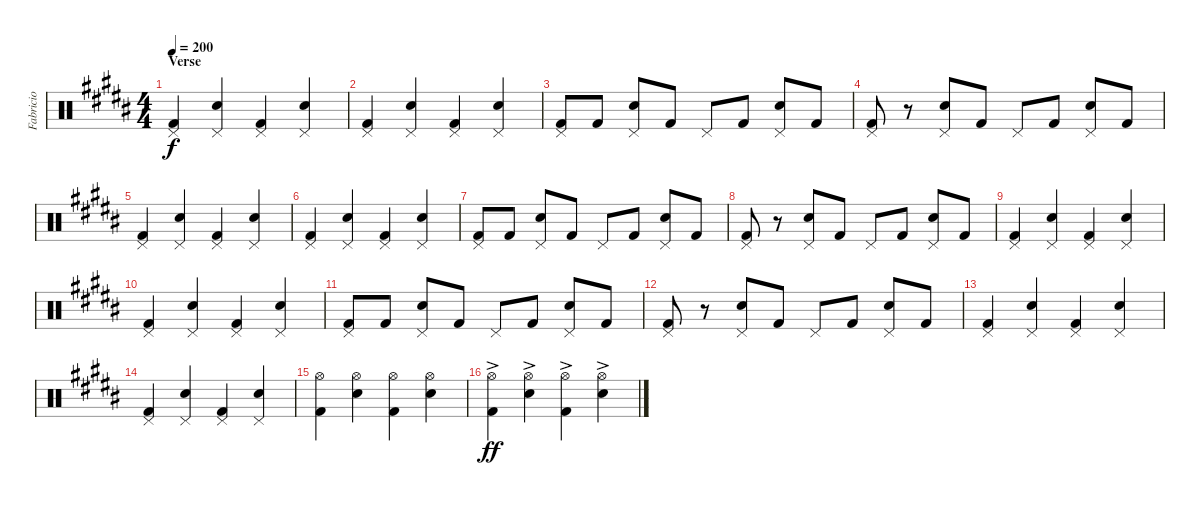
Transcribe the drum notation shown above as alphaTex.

\track ("Fabricio" "Fabricio") {instrument percussion}
\staff {score}
\articulation defaults
\ts (4 4)
\section ("" "Verse")
\tempo 200
\clef neutral
\ks b
("Pedal Hi-Hat (hit)" "Kick (hit) 2").4{dy f} ("Pedal Hi-Hat (hit)" "Electric Snare (hit)").4 ("Pedal Hi-Hat (hit)" "Kick (hit) 2").4 ("Pedal Hi-Hat (hit)" "Electric Snare (hit)").4 |
("Pedal Hi-Hat (hit)" "Kick (hit) 2").4 ("Pedal Hi-Hat (hit)" "Electric Snare (hit)").4 ("Pedal Hi-Hat (hit)" "Kick (hit) 2").4 ("Pedal Hi-Hat (hit)" "Electric Snare (hit)").4 |
("Pedal Hi-Hat (hit)" "Kick (hit) 2").8 "Kick (hit) 2".8 ("Pedal Hi-Hat (hit)" "Electric Snare (hit)").8 "Kick (hit) 2".8 "Pedal Hi-Hat (hit)".8 "Kick (hit) 2".8 ("Pedal Hi-Hat (hit)" "Electric Snare (hit)").8 "Kick (hit) 2".8 |
("Pedal Hi-Hat (hit)" "Kick (hit) 2").8 r.8 ("Pedal Hi-Hat (hit)" "Electric Snare (hit)").8 "Kick (hit) 2".8 "Pedal Hi-Hat (hit)".8 "Kick (hit) 2".8 ("Pedal Hi-Hat (hit)" "Electric Snare (hit)").8 "Kick (hit) 2".8 |
("Pedal Hi-Hat (hit)" "Kick (hit) 2").4 ("Pedal Hi-Hat (hit)" "Electric Snare (hit)").4 ("Pedal Hi-Hat (hit)" "Kick (hit) 2").4 ("Pedal Hi-Hat (hit)" "Electric Snare (hit)").4 |
("Pedal Hi-Hat (hit)" "Kick (hit) 2").4 ("Pedal Hi-Hat (hit)" "Electric Snare (hit)").4 ("Pedal Hi-Hat (hit)" "Kick (hit) 2").4 ("Pedal Hi-Hat (hit)" "Electric Snare (hit)").4 |
("Pedal Hi-Hat (hit)" "Kick (hit) 2").8 "Kick (hit) 2".8 ("Pedal Hi-Hat (hit)" "Electric Snare (hit)").8 "Kick (hit) 2".8 "Pedal Hi-Hat (hit)".8 "Kick (hit) 2".8 ("Pedal Hi-Hat (hit)" "Electric Snare (hit)").8 "Kick (hit) 2".8 |
("Pedal Hi-Hat (hit)" "Kick (hit) 2").8 r.8 ("Pedal Hi-Hat (hit)" "Electric Snare (hit)").8 "Kick (hit) 2".8 "Pedal Hi-Hat (hit)".8 "Kick (hit) 2".8 ("Pedal Hi-Hat (hit)" "Electric Snare (hit)").8 "Kick (hit) 2".8 |
("Pedal Hi-Hat (hit)" "Kick (hit) 2").4 ("Pedal Hi-Hat (hit)" "Electric Snare (hit)").4 ("Pedal Hi-Hat (hit)" "Kick (hit) 2").4 ("Pedal Hi-Hat (hit)" "Electric Snare (hit)").4 |
("Pedal Hi-Hat (hit)" "Kick (hit) 2").4 ("Pedal Hi-Hat (hit)" "Electric Snare (hit)").4 ("Pedal Hi-Hat (hit)" "Kick (hit) 2").4 ("Pedal Hi-Hat (hit)" "Electric Snare (hit)").4 |
("Pedal Hi-Hat (hit)" "Kick (hit) 2").8 "Kick (hit) 2".8 ("Pedal Hi-Hat (hit)" "Electric Snare (hit)").8 "Kick (hit) 2".8 "Pedal Hi-Hat (hit)".8 "Kick (hit) 2".8 ("Pedal Hi-Hat (hit)" "Electric Snare (hit)").8 "Kick (hit) 2".8 |
("Pedal Hi-Hat (hit)" "Kick (hit) 2").8 r.8 ("Pedal Hi-Hat (hit)" "Electric Snare (hit)").8 "Kick (hit) 2".8 "Pedal Hi-Hat (hit)".8 "Kick (hit) 2".8 ("Pedal Hi-Hat (hit)" "Electric Snare (hit)").8 "Kick (hit) 2".8 |
("Pedal Hi-Hat (hit)" "Kick (hit) 2").4 ("Pedal Hi-Hat (hit)" "Electric Snare (hit)").4 ("Pedal Hi-Hat (hit)" "Kick (hit) 2").4 ("Pedal Hi-Hat (hit)" "Electric Snare (hit)").4 |
("Pedal Hi-Hat (hit)" "Kick (hit) 2").4 ("Pedal Hi-Hat (hit)" "Electric Snare (hit)").4 ("Pedal Hi-Hat (hit)" "Kick (hit) 2").4 ("Pedal Hi-Hat (hit)" "Electric Snare (hit)").4 |
("Hi-Hat (open)" "Kick (hit) 2").4 ("Hi-Hat (open)" "Electric Snare (hit)").4 ("Hi-Hat (open)" "Kick (hit) 2").4 ("Hi-Hat (open)" "Electric Snare (hit)").4 |
("Hi-Hat (open)"{ac} "Kick (hit) 2").4{dy ff} ("Hi-Hat (open)"{ac} "Electric Snare (hit)").4 ("Hi-Hat (open)"{ac} "Kick (hit) 2").4 ("Hi-Hat (open)"{ac} "Electric Snare (hit)").4
